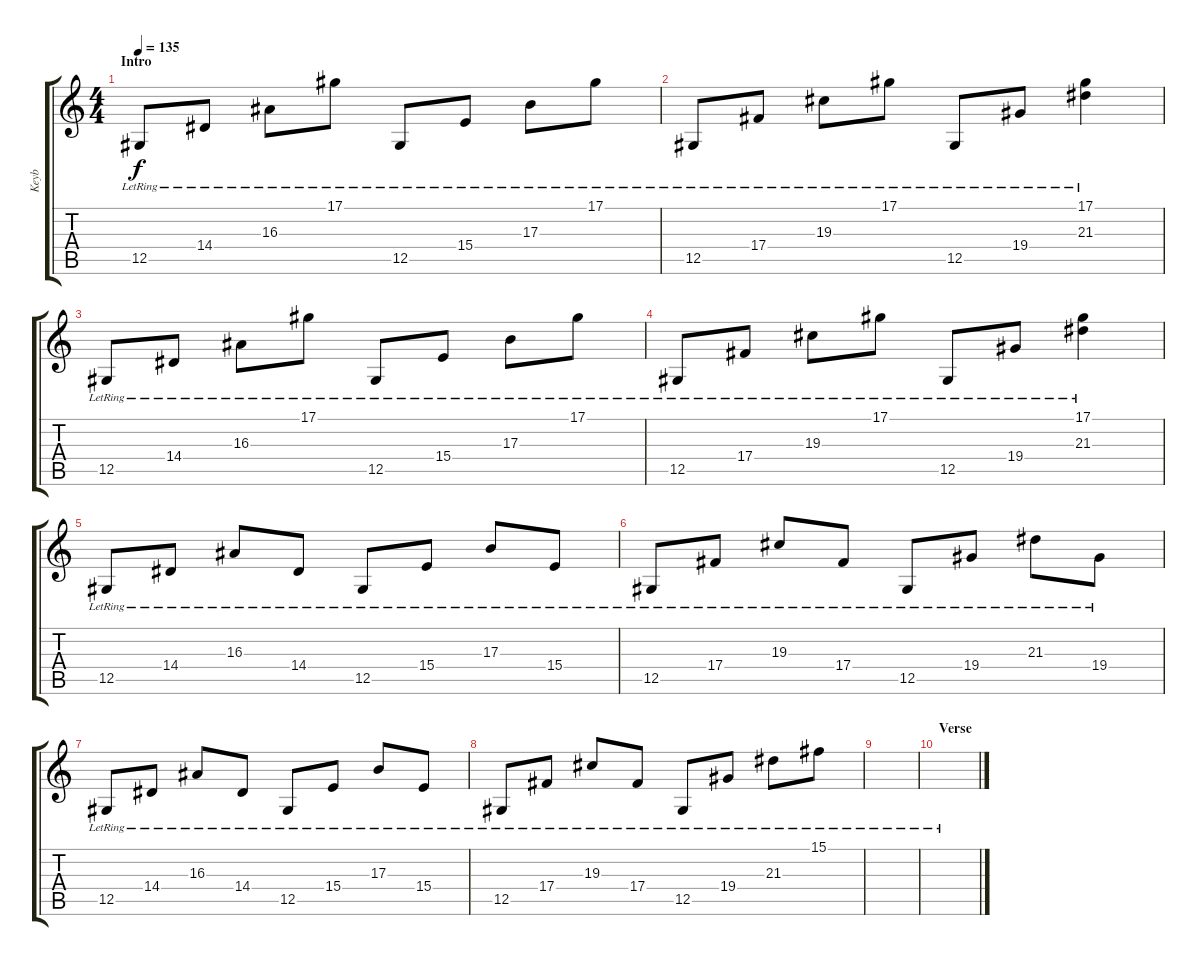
\track ("Keyb" "Keyb") {instrument lead2sawtooth}
\staff {score tabs}
\tuning (Eb4 Bb3 Gb3 Db3 Ab2 Eb2) {hide}
\ts (4 4)
\section ("" "Intro")
\tempo 135
\clef g2
\ks c
12.5{lr}.8{dy f instrument acousticgrandpiano} 14.4{lr}.8 16.3{lr}.8 17.1{lr}.8 12.5{lr}.8 15.4{lr}.8 17.3{lr}.8 17.1{lr}.8 |
12.5{lr}.8 17.4{lr}.8 19.3{lr}.8 17.1{lr}.8 12.5{lr}.8 19.4{lr}.8 (17.1{lr} 21.3{lr}).4 |
12.5{lr}.8{instrument acousticgrandpiano} 14.4{lr}.8 16.3{lr}.8 17.1{lr}.8 12.5{lr}.8 15.4{lr}.8 17.3{lr}.8 17.1{lr}.8 |
12.5{lr}.8 17.4{lr}.8 19.3{lr}.8 17.1{lr}.8 12.5{lr}.8 19.4{lr}.8 (17.1{lr} 21.3{lr}).4 |
12.5{lr}.8 14.4{lr}.8 16.3{lr}.8 14.4{lr}.8 12.5{lr}.8 15.4{lr}.8 17.3{lr}.8 15.4{lr}.8 |
12.5{lr}.8 17.4{lr}.8 19.3{lr}.8 17.4{lr}.8 12.5{lr}.8 19.4{lr}.8 21.3{lr}.8 19.4{lr}.8 |
12.5{lr}.8 14.4{lr}.8 16.3{lr}.8 14.4{lr}.8 12.5{lr}.8 15.4{lr}.8 17.3{lr}.8 15.4{lr}.8 |
12.5{lr}.8 17.4{lr}.8 19.3{lr}.8 17.4{lr}.8 12.5{lr}.8 19.4{lr}.8 21.3{lr}.8 15.1{lr}.8 |
|
\section ("" "Verse")
